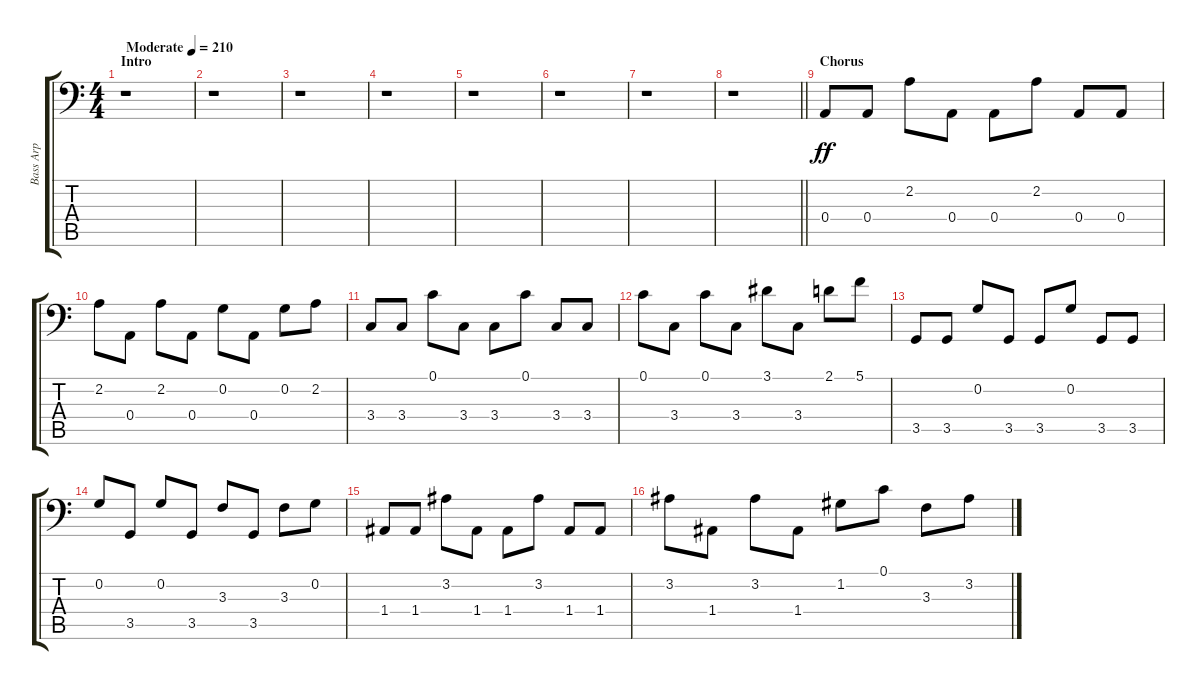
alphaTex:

\track ("Bass Arp" "Bass Arp") {instrument synthbass2}
\staff {score tabs}
\tuning (C3 G2 D2 A1 E1 B0) {hide}
\ts (4 4)
\section ("" "Intro")
\tempo (210 "Moderate")
\clef f4
\ks c
r.1{dy ff instrument synthbass2} |
r.1 |
r.1 |
r.1 |
r.1 |
r.1 |
r.1 |
\barLineRight lightlight
r.1 |
\section ("" "Chorus")
0.4.8 0.4.8 2.2.8 0.4.8 0.4.8 2.2.8 0.4.8 0.4.8 |
2.2.8 0.4.8 2.2.8 0.4.8 0.2.8 0.4.8 0.2.8 2.2.8 |
3.4.8 3.4.8 0.1.8 3.4.8 3.4.8 0.1.8 3.4.8 3.4.8 |
0.1.8 3.4.8 0.1.8 3.4.8 3.1.8 3.4.8 2.1.8 5.1.8 |
3.5.8 3.5.8 0.2.8 3.5.8 3.5.8 0.2.8 3.5.8 3.5.8 |
0.2.8 3.5.8 0.2.8 3.5.8 3.3.8 3.5.8 3.3.8 0.2.8 |
1.4.8 1.4.8 3.2.8 1.4.8 1.4.8 3.2.8 1.4.8 1.4.8 |
3.2.8 1.4.8 3.2.8 1.4.8 1.2.8 0.1.8 3.3.8 3.2.8
